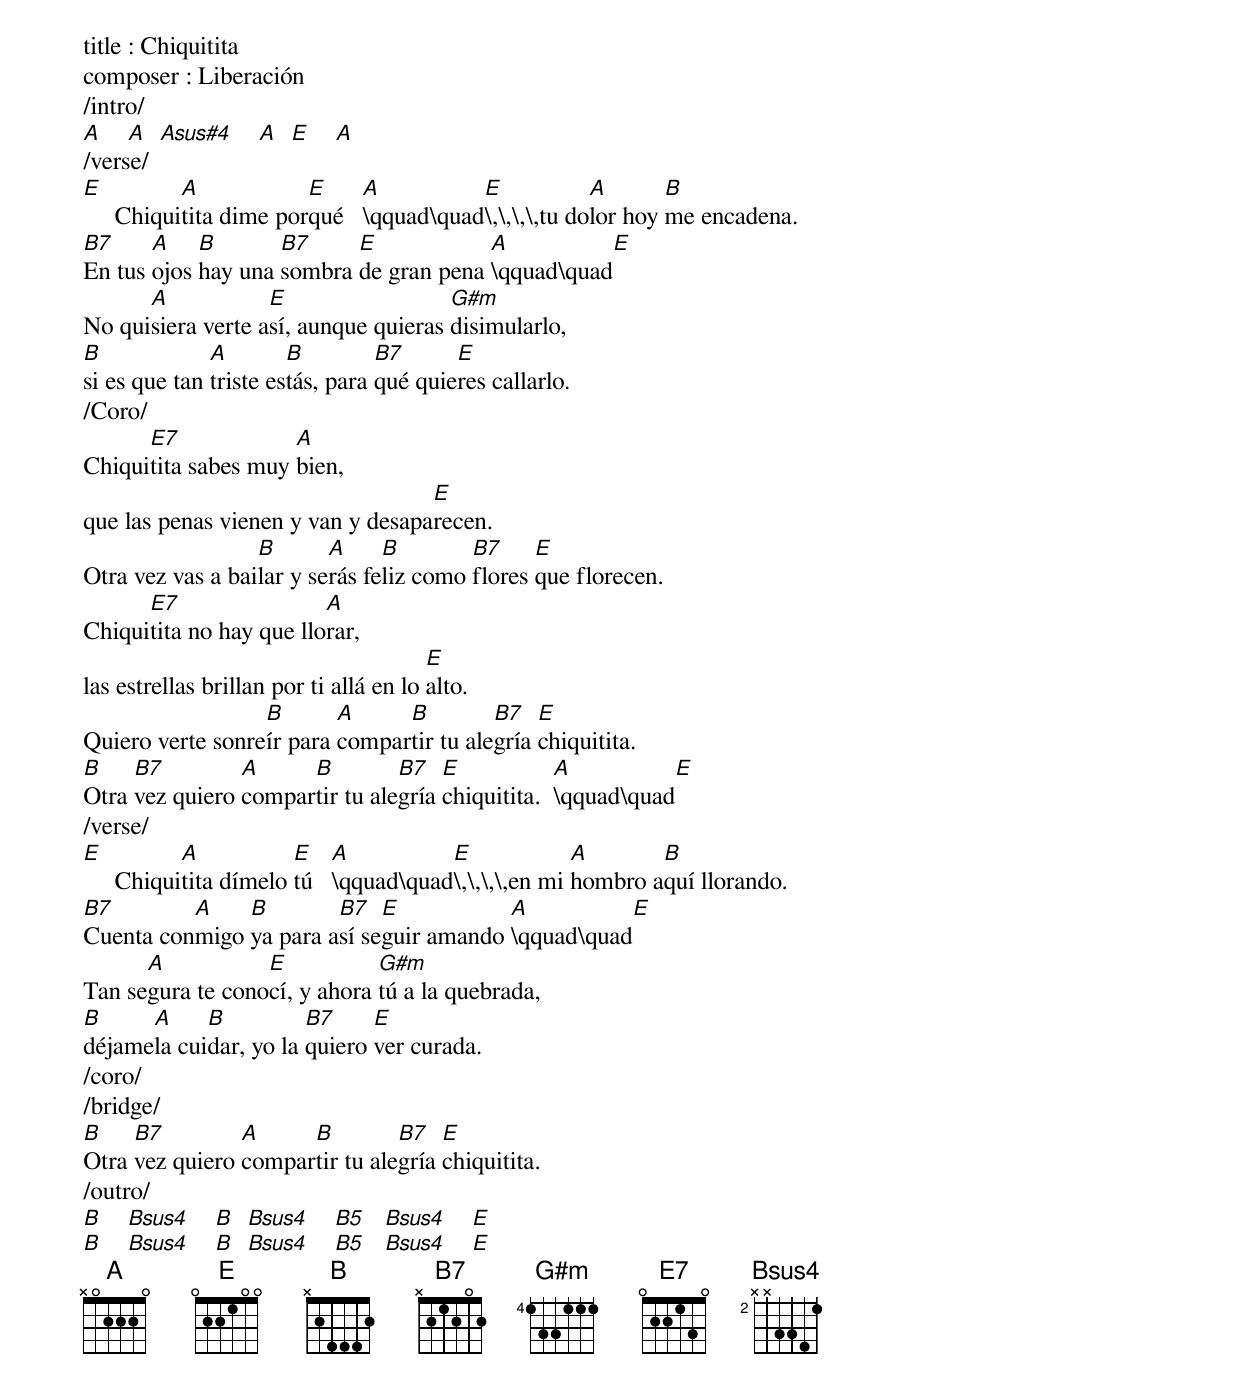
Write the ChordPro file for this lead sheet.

title : Chiquitita
composer : Liberación
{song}
/intro/
[A]    [A]  [Asus#4]    [A]  [E]    [A]
/verse/
[E]     Chiqui[A]tita dime por[E]qué   [A]\qquad\quad[E]\,\,\,\,tu do[A]lor hoy [B]me encadena.
[B7]En tus [A]ojos [B]hay una [B7]sombra [E]de gran pena [A]\qquad\quad[E]
No qui[A]siera verte a[E]sí, aunque quieras [G#m]disimularlo,
[B]si es que tan [A]triste es[B]tás, para [B7]qué quie[E]res callarlo.
/Coro/
Chiqui[E7]tita sabes muy [A]bien,
que las penas vienen y van y desapa[E]recen.
Otra vez vas a bai[B]lar y se[A]rás fe[B]liz como [B7]flores [E]que florecen.
Chiqui[E7]tita no hay que llo[A]rar,
las estrellas brillan por ti allá en lo [E]alto.
Quiero verte sonre[B]ír para [A]compar[B]tir tu ale[B7]gría [E]chiquitita.
[B]Otra [B7]vez quiero [A]compar[B]tir tu ale[B7]gría [E]chiquitita.  [A]\qquad\quad[E]
/verse/
[E]     Chiqui[A]tita dímelo [E]tú   [A]\qquad\quad[E]\,\,\,\,en mi [A]hombro a[B]quí llorando.
[B7]Cuenta con[A]migo [B]ya para a[B7]sí se[E]guir amando [A]\qquad\quad[E]
Tan se[A]gura te cono[E]cí, y ahora [G#m]tú a la quebrada,
[B]déjame[A]la cui[B]dar, yo la [B7]quiero [E]ver curada.
/coro/
/bridge/
[B]Otra [B7]vez quiero [A]compar[B]tir tu ale[B7]gría [E]chiquitita.
/outro/
[B]    [Bsus4]    [B]  [Bsus4]    [B5]   [Bsus4]    [E]
[B]    [Bsus4]    [B]  [Bsus4]    [B5]   [Bsus4]    [E]
